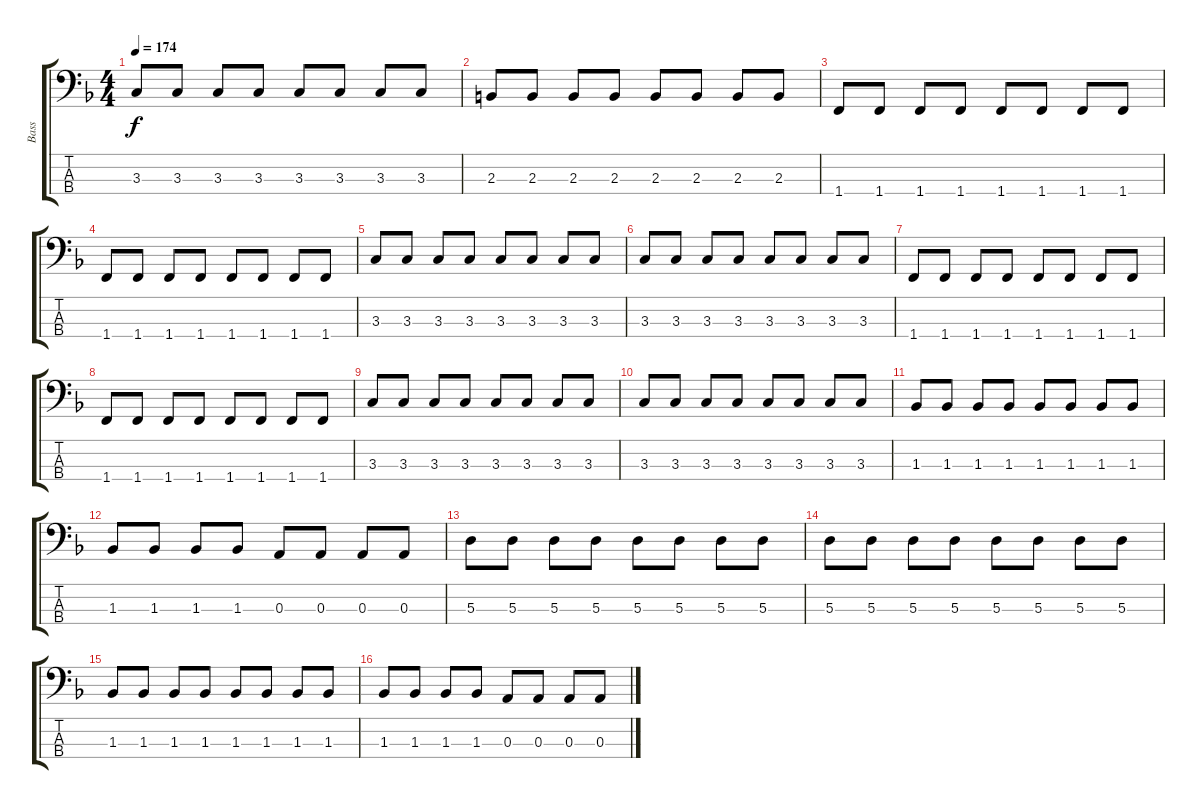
\track ("Bass" "Bass") {instrument electricbassfinger}
\staff {score tabs}
\tuning (G2 D2 A1 E1) {hide}
\ts (4 4)
\tempo 174
\clef f4
\ks dminor
3.3.8{dy f} 3.3.8 3.3.8 3.3.8 3.3.8 3.3.8 3.3.8 3.3.8 |
2.3.8 2.3.8 2.3.8 2.3.8 2.3.8 2.3.8 2.3.8 2.3.8 |
1.4.8 1.4.8 1.4.8 1.4.8 1.4.8 1.4.8 1.4.8 1.4.8 |
1.4.8 1.4.8 1.4.8 1.4.8 1.4.8 1.4.8 1.4.8 1.4.8 |
3.3.8 3.3.8 3.3.8 3.3.8 3.3.8 3.3.8 3.3.8 3.3.8 |
3.3.8 3.3.8 3.3.8 3.3.8 3.3.8 3.3.8 3.3.8 3.3.8 |
1.4.8 1.4.8 1.4.8 1.4.8 1.4.8 1.4.8 1.4.8 1.4.8 |
1.4.8 1.4.8 1.4.8 1.4.8 1.4.8 1.4.8 1.4.8 1.4.8 |
3.3.8 3.3.8 3.3.8 3.3.8 3.3.8 3.3.8 3.3.8 3.3.8 |
3.3.8 3.3.8 3.3.8 3.3.8 3.3.8 3.3.8 3.3.8 3.3.8 |
1.3.8 1.3.8 1.3.8 1.3.8 1.3.8 1.3.8 1.3.8 1.3.8 |
1.3.8 1.3.8 1.3.8 1.3.8 0.3.8 0.3.8 0.3.8 0.3.8 |
5.3.8 5.3.8 5.3.8 5.3.8 5.3.8 5.3.8 5.3.8 5.3.8 |
5.3.8 5.3.8 5.3.8 5.3.8 5.3.8 5.3.8 5.3.8 5.3.8 |
1.3.8 1.3.8 1.3.8 1.3.8 1.3.8 1.3.8 1.3.8 1.3.8 |
1.3.8 1.3.8 1.3.8 1.3.8 0.3.8 0.3.8 0.3.8 0.3.8
